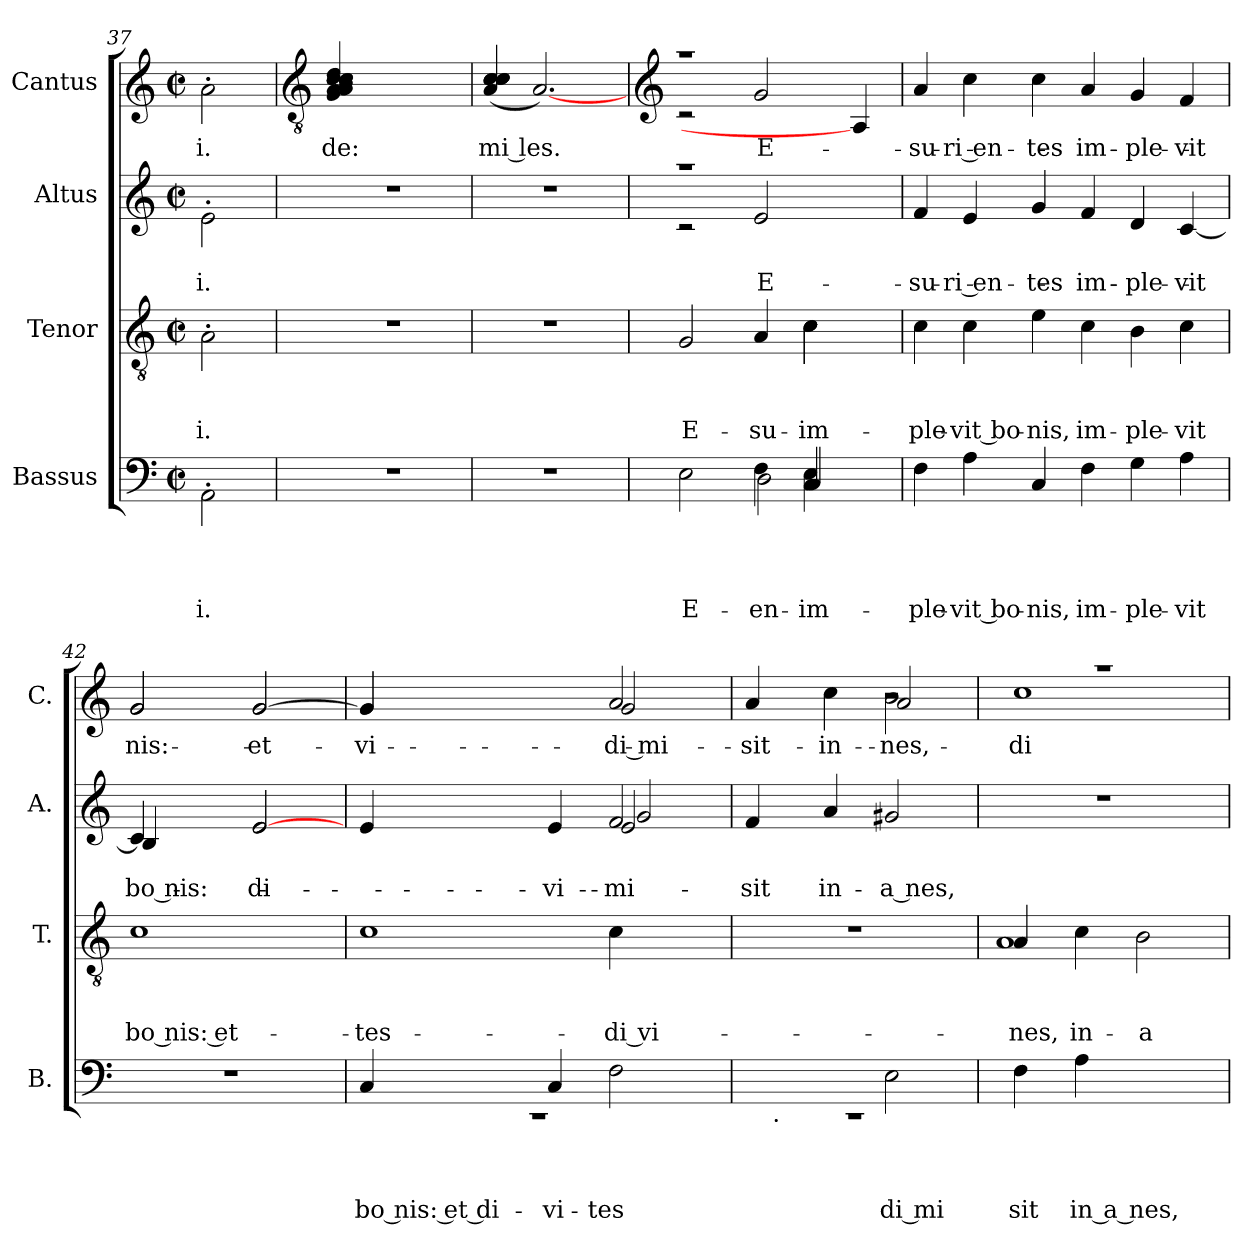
**kern	**text	**text	**text	**text	**kern	**text	**text	**text	**kern	**text	**text	**kern	**text
*part4	*part4	*part4	*part4	*part4	*part3	*part3	*part3	*part3	*part2	*part2	*part2	*part1	*part1
*staff4	*staff4	*staff4	*staff4	*staff4	*staff3	*staff3	*staff3	*staff3	*staff2	*staff2	*staff2	*staff1	*staff1
*I"Bassus	*	*	*	*	*I"Tenor	*	*	*	*I"Altus	*	*	*I"Cantus	*
*I'B.	*	*	*	*	*I'T.	*	*	*	*I'A.	*	*	*I'C.	*
*clefF4	*	*	*	*	*clefGv2	*	*	*	*clefG2	*	*	*clefG2	*
*k[]	*	*	*	*	*k[]	*	*	*	*k[]	*	*	*k[]	*
*C:	*	*	*	*	*C:	*	*	*	*C:	*	*	*C:	*
*M2/2	*	*	*	*	*M2/2	*	*	*	*M2/2	*	*	*M2/2	*
*met(c|)	*	*	*	*	*met(c|)	*	*	*	*met(c|)	*	*	*met(c|)	*
=37	=37	=37	=37	=37	=37	=37	=37	=37	=37	=37	=37	=37	=37
!	!	!	!	!LO:LY:b:rj	!	!	!	!LO:LY:b:rj	!	!	!LO:LY:b:rj	!	!LO:LY:b:rj
2AA'<\	.	.	.	i.	2A'<\	.	.	-i.	2e'<\	.	-i.	2a'<\	-i.
!!LO:LB:g=z
=38	=38	=38	=38	=38	=38	=38	=38	=38	=38	=38	=38	=38	=38
*	*	*	*	*	*	*	*	*	*	*	*	*clefGv2	*
!	!	!	!	!	!	!	!	!	!	!	!	!	!LO:LY:b
1r	.	.	.	.	1r	.	.	.	1r	.	.	(4G/ 4A/ 4A/ 4B/ 4c/ 4c/ 4c/ 4c/ 4c/ 4c/ 4d/	-de:
.	.	.	.	.	.	.	.	.	.	.	.	2.ryy	.
=39	=39	=39	=39	=39	=39	=39	=39	=39	=39	=39	=39	=39	=39
!	!	!	!	!	!	!	!	!	!	!	!	!	!LO:LY:b
1r	.	.	.	.	1r	.	.	.	1r	.	.	(<4A/ 4c/ 4c/ 4c/ 4c/ 4c/ 4c/	-mi les.
.	.	.	.	.	.	.	.	.	.	.	.	[2.A)	.
!!LO:LB:g=z
=40	=40	=40	=40	=40	=40	=40	=40	=40	=40	=40	=40	=40	=40
*	*	*	*	*	*	*	*	*	*	*	*	*clefG2	*
!	!	!	!	!LO:LY:b	!	!	!	!LO:LY:b	!	!	!	!	!
*^	*	*	*	*	*^	*	*	*	*^	*	*	*^	*
*	*^	*	*	*	*	*	*^	*	*	*	*	*	*	*	*	*	*
*	*	*^	*	*	*	*	*	*	*	*	*	*	*	*	*	*	*	*	*
2E\	2ryy	2.ryy	2.ryy	.	.	.	E-	2G/	2.ryy	2.ryy	.	.	E-	1raa	2rc	.	.	1raa	2rc	.
!	!	!	!	!	!	!	!LO:LY:b	!	!	!	!	!	!	!	!	!	!	!	!	!
!	!	!	!	!	!	!	!LO:LY:b	!	!	!	!	!	!LO:LY:b	!	!	!	!LO:LY:b	!	!	!LO:LY:b
4F\	2D\	.	.	.	.	.	-en-	4A/	.	.	.	.	-su-	.	2e/	.	E-	.	2g/	E-
!	!	!	!	!	!	!	!LO:LY:b	!	!	!	!	!	!	!	!	!	!	!	!	!
!	!	!	!	!	!	!	!LO:LY:b	!	!	!	!	!	!	!	!	!	!	!	!	!
!	!	!	!	!	!	!	!LO:LY:b	!	!	!	!	!	!LO:LY:b	!	!	!	!	!	!	!
!	!	!	!	!	!	!	!	!	!	!	!	!	!LO:LY:b	!	!	!	!	!	!	!
!	!	!	!	!	!	!	!	!	!	!	!	!	!LO:LY:b	!	!	!	!	!	!	!
4E\	.	4C/	4C/	.	.	.	im-	4c\	4c\	4c\	.	.	im-	.	.	.	.	.	.	.
4ryy	4ryy	4ryy	4ryy	.	.	.	.	4ryy	4ryy	4ryy	.	.	.	4ryy	4ryy	.	.	4A]	4ryy	.
=41	=41	=41	=41	=41	=41	=41	=41	=41	=41	=41	=41	=41	=41	=41	=41	=41	=41	=41	=41	=41
!	!	!	!	!	!	!	!LO:LY:b	!	!	!	!	!	!LO:LY:b	!	!	!	!LO:LY:b	!	!	!LO:LY:b
*v	*v	*v	*v	*	*	*	*	*	*	*	*	*	*	*v	*v	*	*	*v	*v	*
*	*	*	*	*	*v	*v	*v	*	*	*	*	*	*	*	*
4F\	.	.	.	-ple-	4c\	.	.	-ple-	4f/	.	-su-	4a/	-su-
!	!	!	!	!LO:LY:b	!	!	!	!LO:LY:b	!	!	!LO:LY:b	!	!LO:LY:b
4A\	.	.	.	-vit bo-	4c\	.	.	-vit bo-	4e/	.	-ri en-	4cc\	-ri en-
!	!	!	!	!LO:LY:b	!	!	!	!LO:LY:b	!	!	!LO:LY:b	!	!LO:LY:b
4C/	.	.	.	-nis,	4e\	.	.	-nis,	4g/	.	-tes	4cc\	-tes
!	!	!	!	!LO:LY:b	!	!	!	!LO:LY:b	!	!	!LO:LY:b	!	!LO:LY:b
4F\	.	.	.	im-	4c\	.	.	im-	4f/	.	im-	4a/	im-
!	!	!	!	!LO:LY:b	!	!	!	!LO:LY:b	!	!	!LO:LY:b	!	!LO:LY:b
4G\	.	.	.	-ple-	4B\	.	.	-ple-	4d/	.	-ple-	4g/	-ple-
!	!	!	!	!LO:LY:b	!	!	!	!LO:LY:b	!	!	!LO:LY:b	!	!LO:LY:b
4A\	.	.	.	-vit	4c\	.	.	-vit	[<4c/	.	-vit	4f/	-vit
=42	=42	=42	=42	=42	=42	=42	=42	=42	=42	=42	=42	=42	=42
!	!	!	!	!	!	!	!	!LO:LY:b:rj	!	!	!LO:LY:b	!	!LO:LY:b
*	*	*	*	*	*	*	*	*	*^	*	*	*^	*
*	*	*	*	*	*	*	*	*	*	*^	*	*	*	*	*
!	!	!	!	!	!	!	!	!	!	!	!	!	!	!	!	!LO:LY:b
1r	.	.	.	.	1c	.	.	bo nis: et-	4c/]	4B/	2ryy	.	bo nis:-	2g/	2g/	-nis:
.	.	.	.	.	.	.	.	.	2.ryy	4ryy	.	.	.	.	.	.
!	!	!	!	!	!	!	!	!	!	!	!	!	!LO:LY:b	!	!	!
!	!	!	!	!	!	!	!	!	!	!	!	!	!LO:LY:b	!	!	!LO:LY:b
!	!	!	!	!	!	!	!	!	!	!	!	!	!	!	!	!LO:LY:b
.	.	.	.	.	.	.	.	.	.	2e/	[<2e/	.	di-	[<2g/	2g/	et
=43	=43	=43	=43	=43	=43	=43	=43	=43	=43	=43	=43	=43	=43	=43	=43	=43
!	!	!	!	!LO:LY:b:rj	!	!	!	!LO:LY:b	!	!	!	!	!	!	!	!LO:LY:b
*^	*	*	*	*	*^	*	*	*	*	*	*	*	*	*	*^	*
4C/	1rEE	.	.	.	bo nis: et di-	2ryy	1c	.	.	-tes	4e/	2ryy	2ryy	.	.	4g/]	4g/	2ryy	vi-
!	!	!	!	!	!LO:LY:b	!	!	!	!	!	!	!	!	!	!LO:LY:b	!	!	!	!
4C/	.	.	.	.	-vi-	.	.	.	.	.	4e/	.	.	.	-vi-	2.ryy	4ryy	.	.
!	!	!	!	!	!LO:LY:b	!	!	!	!	!LO:LY:b:rj	!	!	!	!	!LO:LY:b	!	!	!	!
!	!	!	!	!	!	!	!	!	!	!	!	!	!	!	!LO:LY:b	!	!	!	!
!	!	!	!	!	!	!	!	!	!	!	!	!	!	!	!LO:LY:b	!	!	!	!LO:LY:b
!	!	!	!	!	!	!	!	!	!	!	!	!	!	!	!	!	!	!	!LO:LY:b
2F\	.	.	.	.	-tes	4c\	.	.	.	-di vi-	2f/	2e/	2g/	.	-mi-	.	2a/	2g/	di mi-
.	.	.	.	.	.	4ryy	.	.	.	.	.	.	.	.	.	.	.	.	.
*	*	*	*	*	*	*v	*v	*	*	*	*	*	*	*	*	*	*	*	*
*	*	*	*	*	*	*	*	*	*	*v	*v	*v	*	*	*	*	*	*
!!LO:LB:g=z	!!	!!
=44	=44	=44	=44	=44	=44	=44	=44	=44	=44	=44	=44	=44	=44	=44	=44	=44
*	*^	*	*	*	*	*	*	*	*	*	*	*	*	*	*	*
!	!	!	!	!	!	!	!	!	!	!	!	!	!LO:LY:b	!	!	!	!LO:LY:b
16ryy	1rEE	2ryy	.	.	.	.	1r	.	.	.	4f/	.	-sit	4a/	2ryy	2ryy	-sit
!LO:TX:b:t=.	!	!	!	!	!	!	!	!	!	!	!	!	!	!	!	!	!
2...ryy	.	.	.	.	.	.	.	.	.	.	.	.	.	.	.	.	.
!	!	!	!	!	!	!	!	!	!	!	!	!	!LO:LY:b	!	!	!	!LO:LY:b
.	.	.	.	.	.	.	.	.	.	.	4a/	.	in-	4cc\	.	.	in-
!	!	!	!	!	!	!LO:LY:b:rj	!	!	!	!	!	!	!LO:LY:b	!	!	!	!LO:LY:b
!	!	!	!	!	!	!	!	!	!	!	!	!	!	!	!	!	!LO:LY:b
.	.	2E\	.	.	.	di mi-	.	.	.	.	2g#X/	.	-a nes,-	2b\	2a/	2r	-nes,
=45	=45	=45	=45	=45	=45	=45	=45	=45	=45	=45	=45	=45	=45	=45	=45	=45	=45
!	!	!	!	!	!	!LO:LY:b	!	!	!	!LO:LY:b:rj	!	!	!	!	!	!	!
*	*	*	*	*	*	*	*^	*	*	*	*	*	*	*	*	*	*
!	!	!	!	!	!	!	!	!	!	!	!LO:LY:b	!	!	!	!	!	!	!LO:LY:b
*v	*v	*v	*	*	*	*	*	*	*	*	*	*	*	*	*	*v	*v	*
4F\	.	.	.	-sit	4A/	1A	.	.	-nes,	1r	.	.	1raa	1cc	di-
!	!	!	!	!LO:LY:b	!	!	!	!	!LO:LY:b	!	!	!	!	!	!
4A\	.	.	.	in a nes,-	4c\	.	.	.	-in-	.	.	.	.	.	.
!	!	!	!	!	!	!	!	!	!LO:LY:b	!	!	!	!	!	!
2ryy	.	.	.	.	2B\	.	.	.	-a-	.	.	.	.	.	.
*	*	*	*	*	*v	*v	*	*	*	*	*	*	*v	*v	*
=	=	=	=	=	=	=	=	=	=	=	=	=	=
*-	*-	*-	*-	*-	*-	*-	*-	*-	*-	*-	*-	*-	*-
